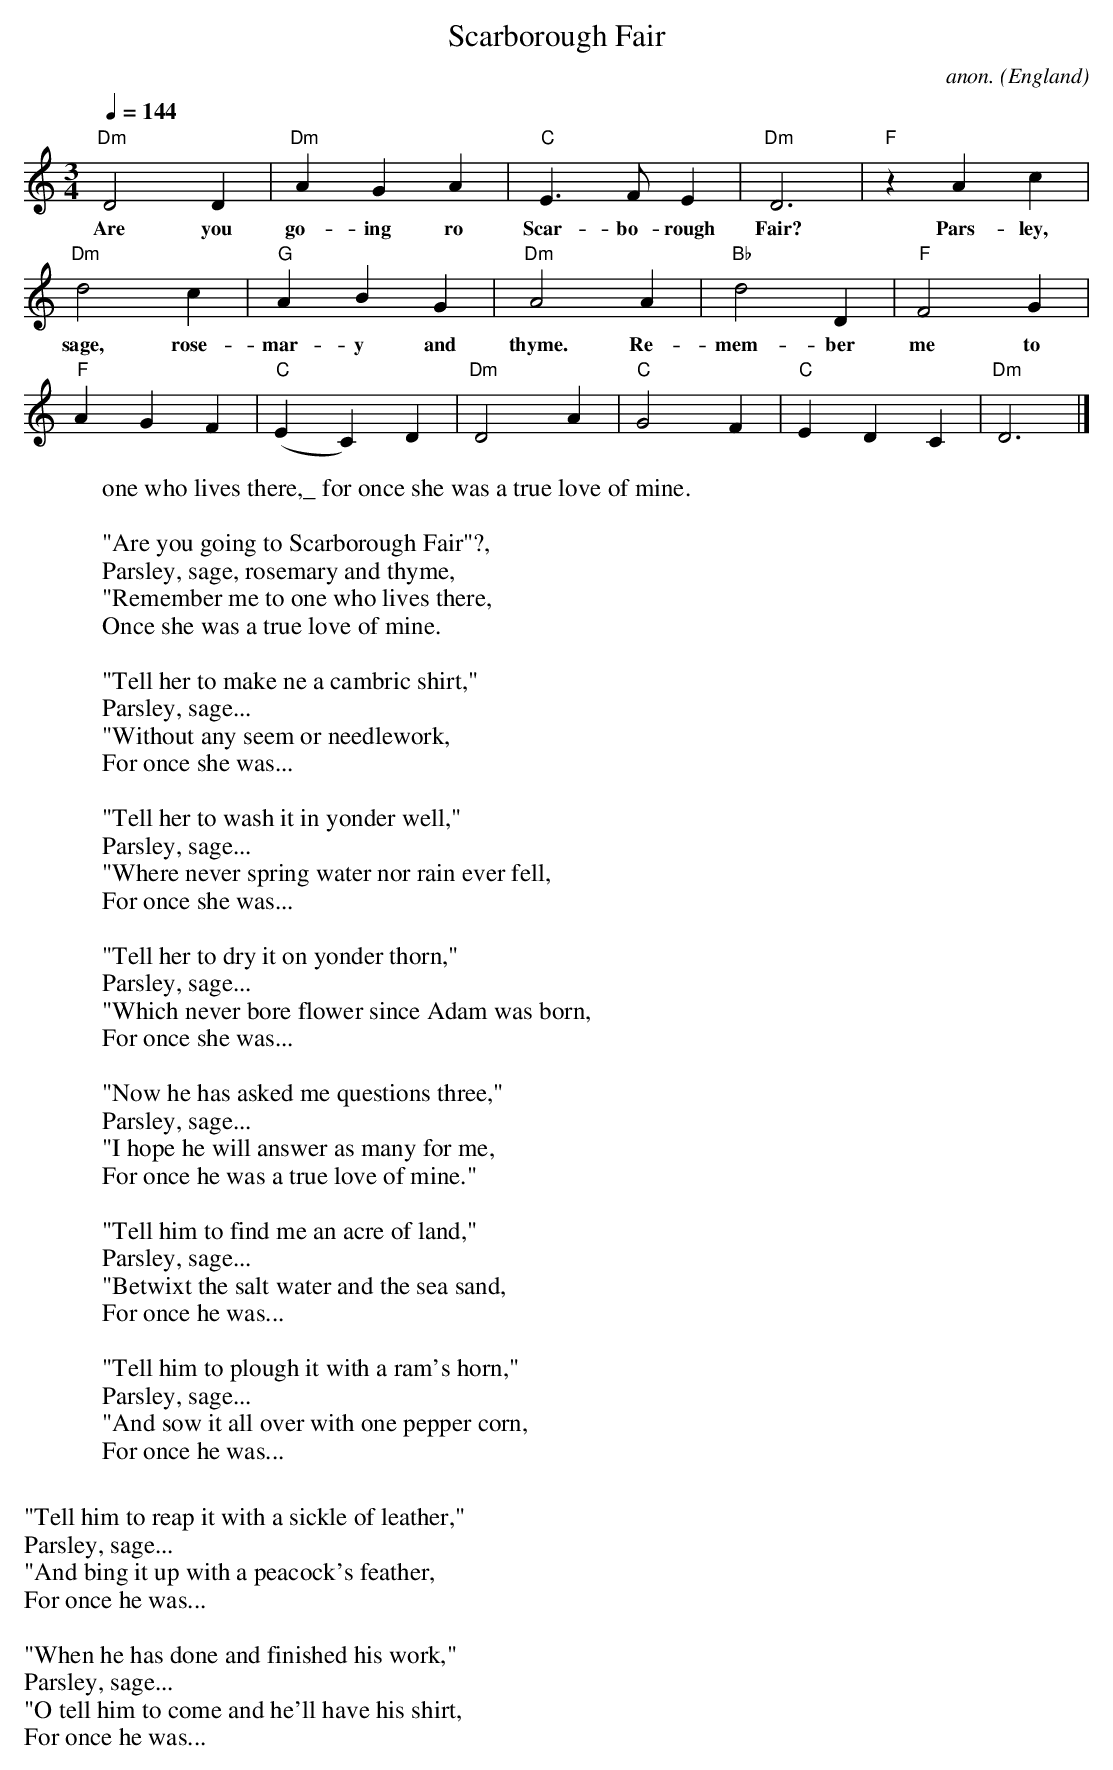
X:1
T:Scarborough Fair
C:anon.
O:England
M:3/4
L:1/4
Q:1/4=144
K:Ddor
"Dm"D2D|"Dm"AGA|"C"E>FE|"Dm"D3|"F"z Ac|
w:Are you go-ing ro Scar-bo-rough Fair? Pars-ley,
"Dm"d2c|"G"ABG|"Dm"A2 A|"Bb"d2D|"F"F2G|
w:sage, rose-mar-y and thyme. Re-mem-ber me to
"F"AGF|"C"(EC)D|"Dm"D2A|"C"G2F|"C"EDC|"Dm"D3|]
W:one who lives there,_ for once she was a true love of mine.
W:
W:"Are you going to Scarborough Fair"?,
W:Parsley, sage, rosemary and thyme,
W:"Remember me to one who lives there,
W:Once she was a true love of mine.
W:
W:"Tell her to make ne a cambric shirt,"
W:Parsley, sage...
W:"Without any seem or needlework,
W:For once she was...
W:
W:"Tell her to wash it in yonder well,"
W:Parsley, sage...
W:"Where never spring water nor rain ever fell,
W:For once she was...
W:
W:"Tell her to dry it on yonder thorn,"
W:Parsley, sage...
W:"Which never bore flower since Adam was born,
W:For once she was...
W:
W:"Now he has asked me questions three,"
W:Parsley, sage...
W:"I hope he will answer as many for me,
W:For once he was a true love of mine."
W:
W:"Tell him to find me an acre of land,"
W:Parsley, sage...
W:"Betwixt the salt water and the sea sand,
W:For once he was...
W:
W:"Tell him to plough it with a ram's horn,"
W:Parsley, sage...
W:"And sow it all over with one pepper corn,
W:For once he was...
W:
W:"Tell him to reap it with a sickle of leather,"
W:Parsley, sage...
W:"And bing it up with a peacock's feather,
W:For once he was...
W:
W:"When he has done and finished his work,"
W:Parsley, sage...
W:"O tell him to come and he'll have his shirt,
W:For once he was...
